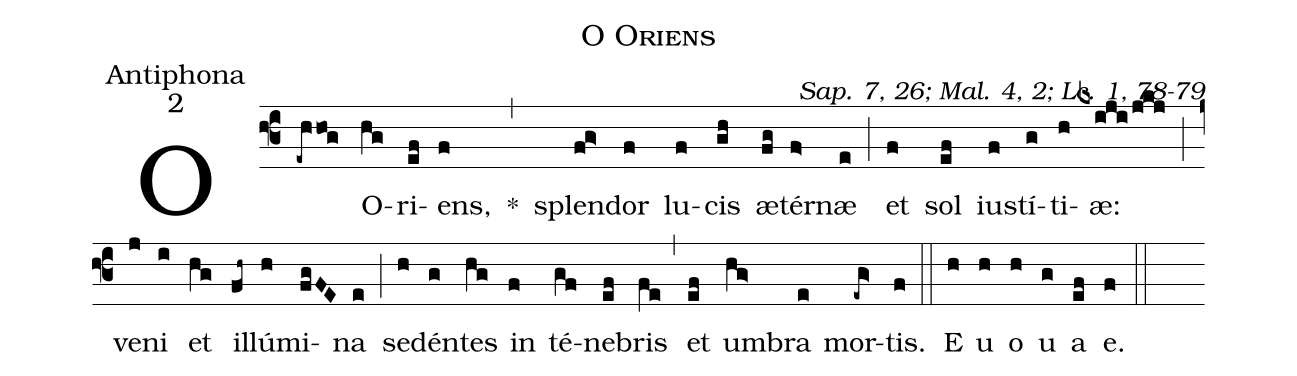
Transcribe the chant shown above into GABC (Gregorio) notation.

name:O Oriens;
office-part:Antiphona;
mode:2;
commentary:Sap. 7, 26; Mal. 4, 2; Lc. 1, 78-79;
%%
(f3) O(-eh!/hog) O(hg)ri(ef)ens,(f) *(,) splen(fg>)dor(f) lu(f)cis(gh) æ(fg)tér(f>)næ(e) (;) et(f) sol(ef) ius(f)tí(g)ti(h)æ:(kxiji!/jkj) (;) ve(j)ni(i) et(hg) il(fh~)lú(h)mi(fgFE)na(e) (;) se(h)dén(g)tes(hg) in(f) té(gf)ne(ef)bris(fe) (,) et(ef) um(hg>)bra(e) mor(-eg>)tis.(f) (::) E(h) u(h) o(h) u(g) a(ef) e.(f) (::)
